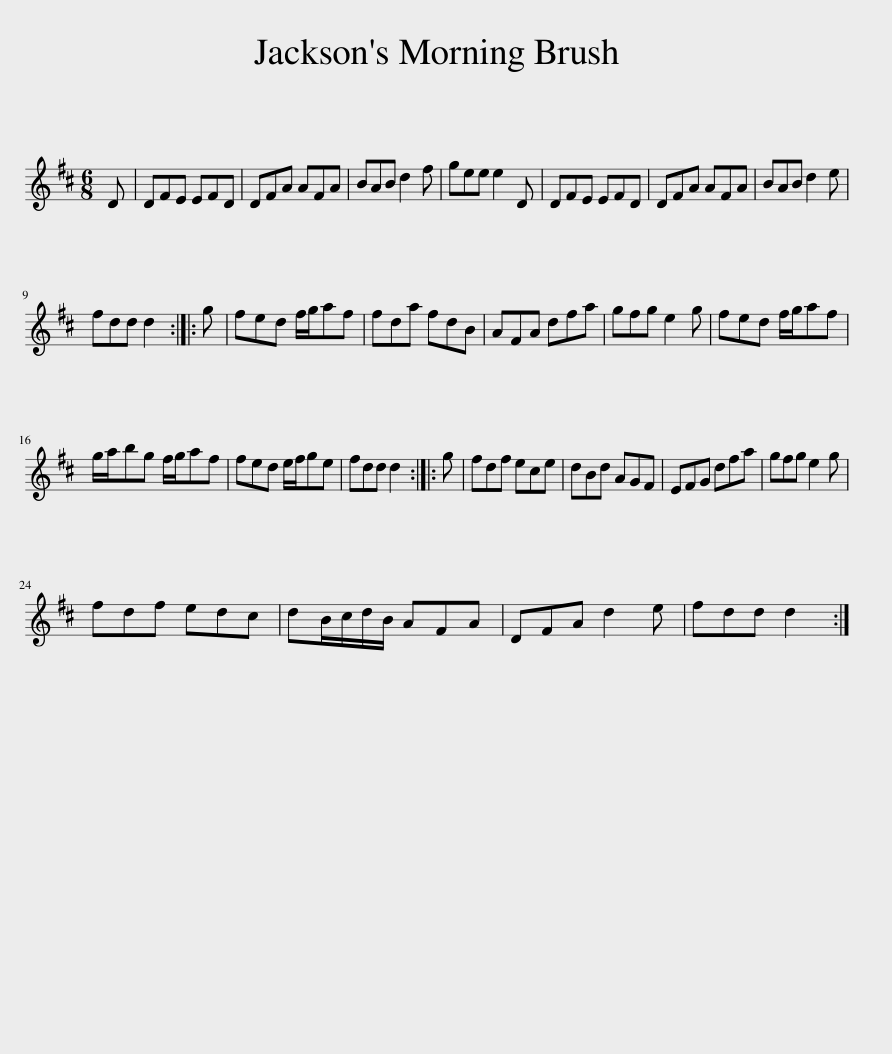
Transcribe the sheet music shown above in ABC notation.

X:1
L:1/8
M:6/8
I:linebreak $
K:D
V:1 treble
V:1
 D | DFE EFD | DFA AFA | BAB d2 f | gee e2 D | %5
 DFE EFD | DFA AFA | BAB d2 e |$ fdd d2 :: g | %10
 fed f/g/af | fda fdB | AFA dfa | gfg e2 g | fed f/g/af |$ %15
 g/a/bg f/g/af | fed e/f/ge | fdd d2 :: g | fdf ece | %20
 dBd AGF | EFG dfa | gfg e2 g |$ fdf edc | dB/c/d/B/ AFA | %25
 DFA d2 e | fdd d2 :| %27
